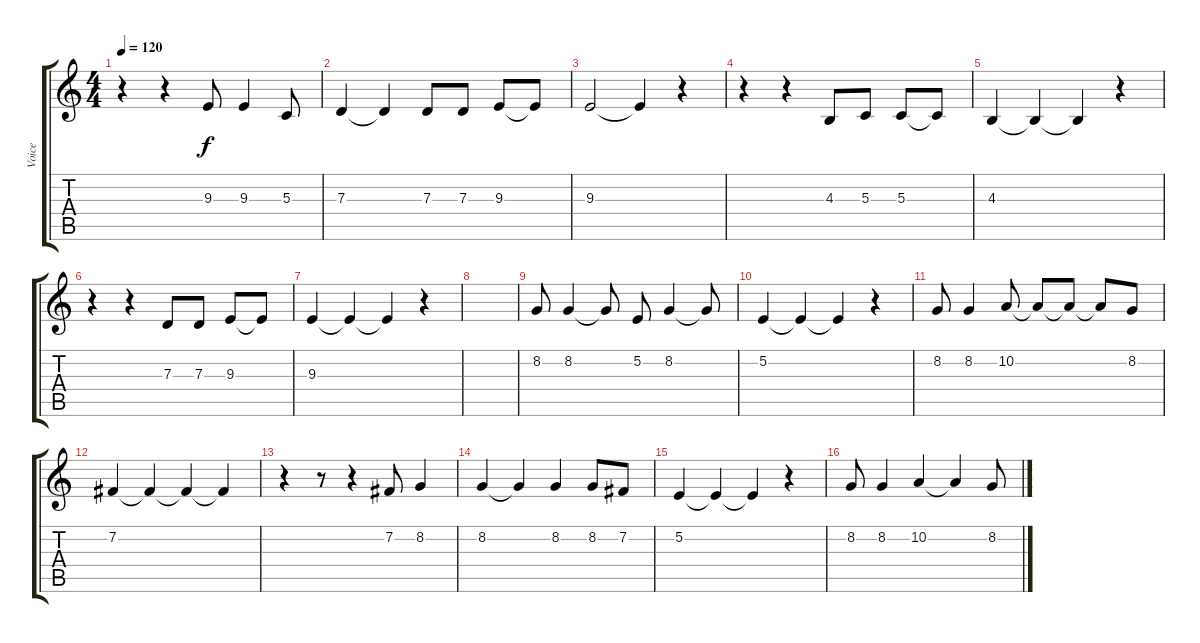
\track ("Voice" "Voice") {instrument flute}
\staff {score tabs}
\tuning (E4 B3 G3 D3 A2 E2) {hide}
\ts (4 4)
\tempo 120
\clef g2
\ks c
r.4{dy f} r.4 9.3.8 9.3.4 5.3.8 |
7.3.4 7.3{t}.4 7.3.8 7.3.8 9.3.8 9.3{t}.8 |
9.3.2 9.3{t}.4 r.4 |
r.4 r.4 4.3.8 5.3.8 5.3.8 5.3{t}.8 |
4.3.4 4.3{t}.4 4.3{t}.4 r.4 |
r.4 r.4 7.3.8 7.3.8 9.3.8 9.3{t}.8 |
9.3.4 9.3{t}.4 9.3{t}.4 r.4 |
|
8.2.8 8.2.4 8.2{t}.8 5.2.8 8.2.4 8.2{t}.8 |
5.2.4 5.2{t}.4 5.2{t}.4 r.4 |
8.2.8 8.2.4 10.2.8 10.2{t}.8 10.2{t}.8 10.2{t}.8 8.2.8 |
7.2.4 7.2{t}.4 7.2{t}.4 7.2{t}.4 |
r.4 r.8 r.4 7.2.8 8.2.4 |
8.2.4 8.2{t}.4 8.2.4 8.2.8 7.2.8 |
5.2.4 5.2{t}.4 5.2{t}.4 r.4 |
8.2.8 8.2.4 10.2.4 10.2{t}.4 8.2.8
